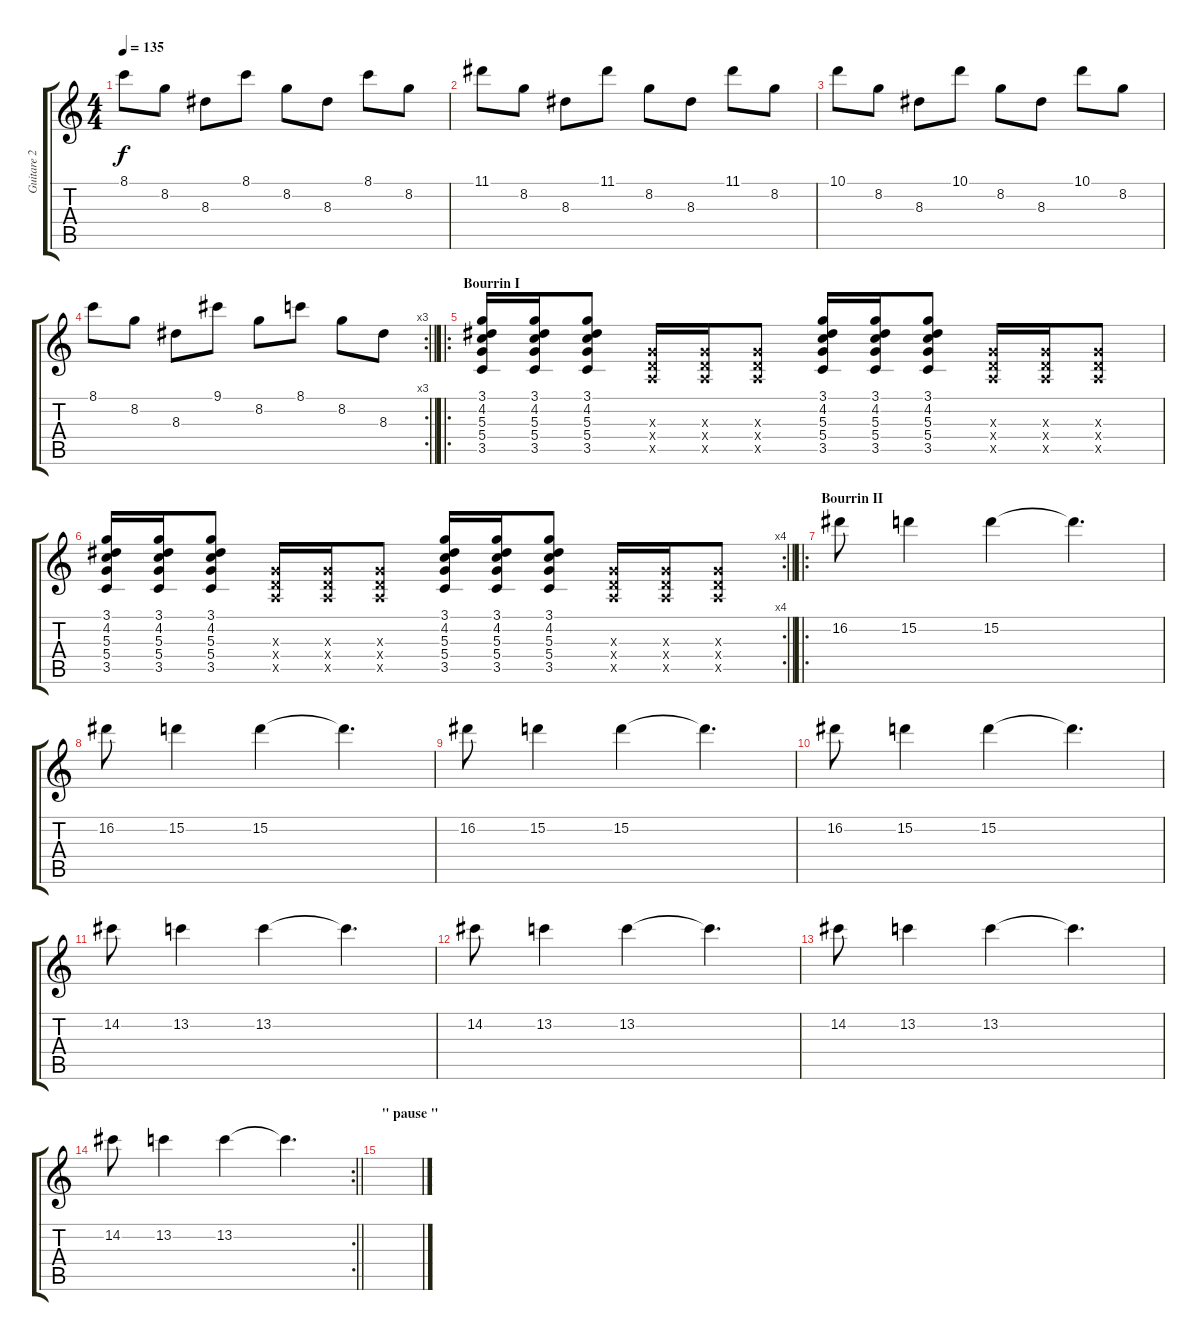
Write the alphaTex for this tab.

\track ("Guitare 2" "Guitare 2") {instrument electricguitarclean}
\staff {score tabs}
\tuning (E4 B3 G3 D3 A2 E2) {hide}
\ts (4 4)
\tempo 135
\clef g2
\ks c
8.1.8{dy f} 8.2.8 8.3.8 8.1.8 8.2.8 8.3.8 8.1.8 8.2.8 |
11.1.8 8.2.8 8.3.8 11.1.8 8.2.8 8.3.8 11.1.8 8.2.8 |
10.1.8 8.2.8 8.3.8 10.1.8 8.2.8 8.3.8 10.1.8 8.2.8 |
\rc 3
\barLineRight lightlight
8.1.8 8.2.8 8.3.8 9.1.8 8.2.8 8.1.8 8.2.8 8.3.8 |
\ro
\section ("" "Bourrin I")
(3.1 4.2 5.3 5.4 3.5).16{instrument overdrivenguitar} (3.1 4.2 5.3 5.4 3.5).16 (3.1 4.2 5.3 5.4 3.5).8 (0.3{x} 0.4{x} 0.5{x}).16 (0.3{x} 0.4{x} 0.5{x}).16 (0.3{x} 0.4{x} 0.5{x}).8 (3.1 4.2 5.3 5.4 3.5).16 (3.1 4.2 5.3 5.4 3.5).16 (3.1 4.2 5.3 5.4 3.5).8 (0.3{x} 0.4{x} 0.5{x}).16 (0.3{x} 0.4{x} 0.5{x}).16 (0.3{x} 0.4{x} 0.5{x}).8 |
\rc 4
\barLineRight lightlight
(3.1 4.2 5.3 5.4 3.5).16 (3.1 4.2 5.3 5.4 3.5).16 (3.1 4.2 5.3 5.4 3.5).8 (0.3{x} 0.4{x} 0.5{x}).16 (0.3{x} 0.4{x} 0.5{x}).16 (0.3{x} 0.4{x} 0.5{x}).8 (3.1 4.2 5.3 5.4 3.5).16 (3.1 4.2 5.3 5.4 3.5).16 (3.1 4.2 5.3 5.4 3.5).8 (0.3{x} 0.4{x} 0.5{x}).16 (0.3{x} 0.4{x} 0.5{x}).16 (0.3{x} 0.4{x} 0.5{x}).8 |
\ro
\section ("" "Bourrin II")
16.2.8{instrument overdrivenguitar} 15.2.4 15.2.4 15.2{t}.4{d} |
16.2.8{instrument overdrivenguitar} 15.2.4 15.2.4 15.2{t}.4{d} |
16.2.8{instrument overdrivenguitar} 15.2.4 15.2.4 15.2{t}.4{d} |
16.2.8{instrument overdrivenguitar} 15.2.4 15.2.4 15.2{t}.4{d} |
14.2.8{instrument overdrivenguitar} 13.2.4 13.2.4 13.2{t}.4{d} |
14.2.8{instrument overdrivenguitar} 13.2.4 13.2.4 13.2{t}.4{d} |
14.2.8{instrument overdrivenguitar} 13.2.4 13.2.4 13.2{t}.4{d} |
\rc 2
\barLineRight lightlight
14.2.8{instrument overdrivenguitar} 13.2.4 13.2.4 13.2{t}.4{d} |
\section ("" "\" pause \"")
